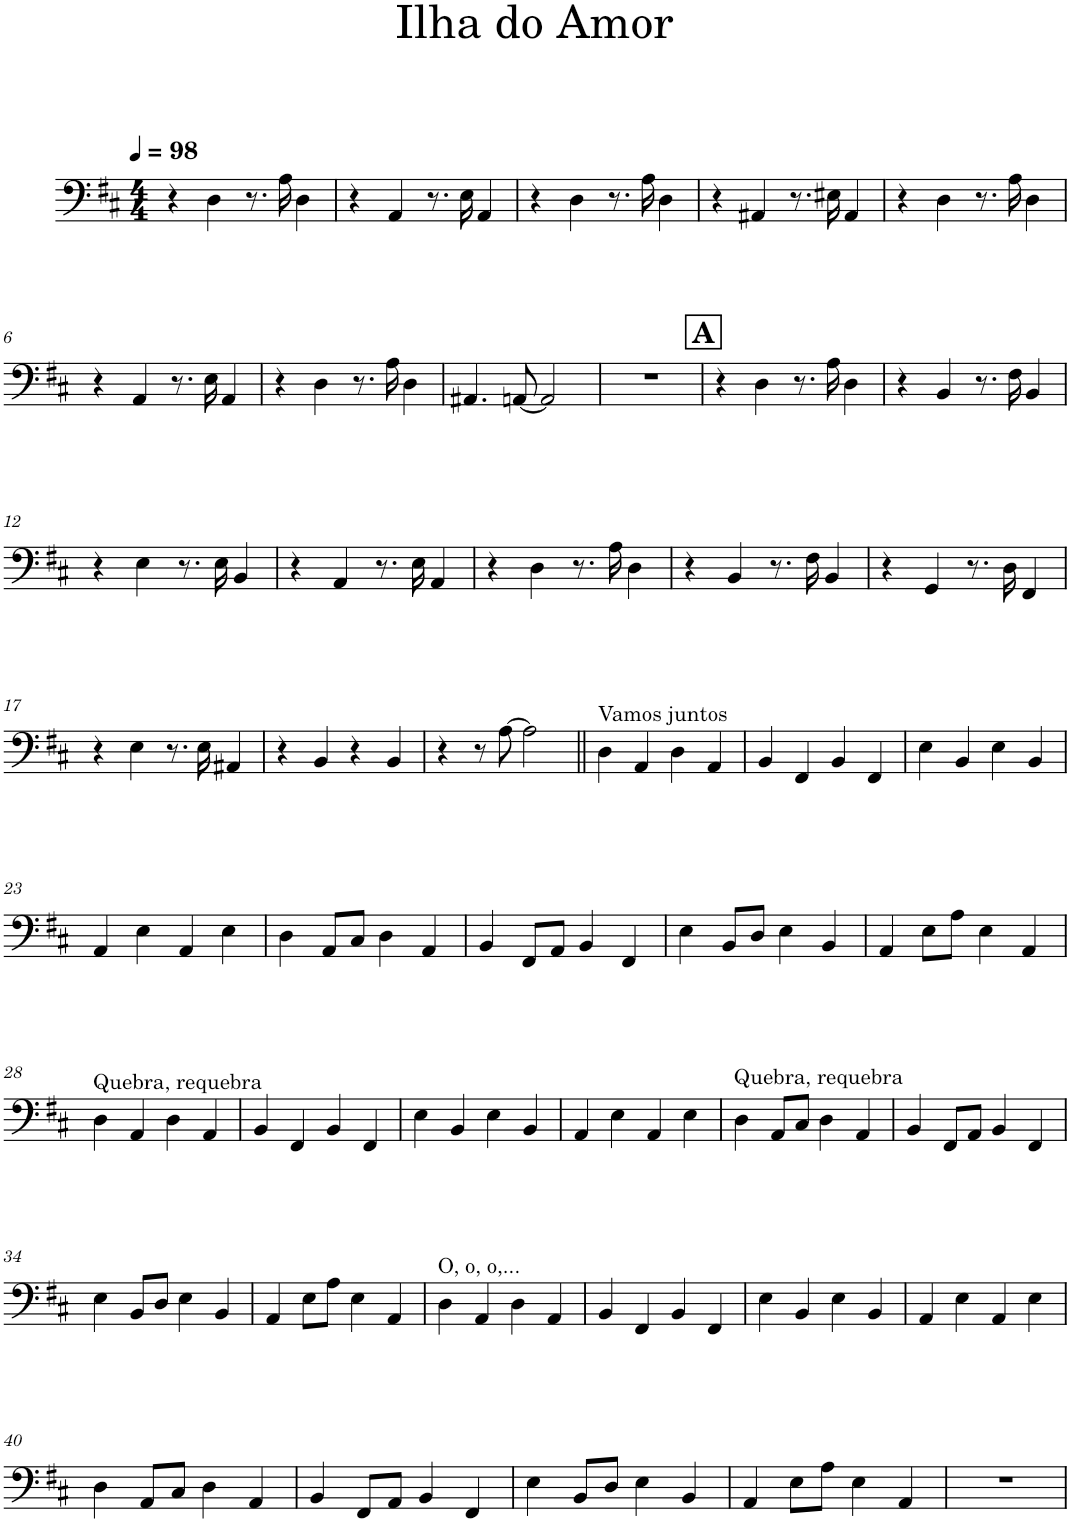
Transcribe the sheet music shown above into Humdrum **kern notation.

**kern
*part1
*staff1
*I"Bass Guitar
*I'B. Guit.
*clefF4
*Trd7c12
*k[f#c#]
*M4/4
*MM98
=1
4r
4D\
8.r
16A\
4D\
=2
4r
4AA/
8.r
16E\
4AA/
=3
4r
4D\
8.r
16A\
4D\
=4
4r
4AA#X/
8.r
16E#X\
4AA#/
=5
4r
4D\
8.r
16A\
4D\
!!LO:LB:g=z
=6
4r
4AA/
8.r
16E\
4AA/
=7
4r
4D\
8.r
16A\
4D\
=8
4.AA#X/
[8AAn/
2AA/]
=9
1r
!!LO:REH:place=s1:a:B:cj:fs=14:t=A
=10
4r
4D\
8.r
16A\
4D\
=11
4r
4BB/
8.r
16F#\
4BB/
!!LO:LB:g=z
=12
4r
4E\
8.r
16E\
4BB/
=13
4r
4AA/
8.r
16E\
4AA/
=14
4r
4D\
8.r
16A\
4D\
=15
4r
4BB/
8.r
16F#\
4BB/
=16
4r
4GG/
8.r
16D\
4FF#/
!!LO:LB:g=z
=17
4r
4E\
8.r
16E\
4AA#X/
=18
4r
4BB/
4r
4BB/
=19
4r
8r
[8A\
2A\]
=20||
!LO:TX:a:t=Vamos juntos
4D\
4AA/
4D\
4AA/
=21
4BB/
4FF#/
4BB/
4FF#/
=22
4E\
4BB/
4E\
4BB/
!!LO:LB:g=z
=23
4AA/
4E\
4AA/
4E\
=24
4D\
8AA/L
8C#/J
4D\
4AA/
=25
4BB/
8FF#/L
8AA/J
4BB/
4FF#/
=26
4E\
8BB/L
8D/J
4E\
4BB/
=27
4AA/
8E\L
8A\J
4E\
4AA/
!!LO:LB:g=z
=28
!LO:TX:a:t=Quebra, requebra
4D\
4AA/
4D\
4AA/
=29
4BB/
4FF#/
4BB/
4FF#/
=30
4E\
4BB/
4E\
4BB/
=31
4AA/
4E\
4AA/
4E\
=32
!LO:TX:a:t=Quebra, requebra
4D\
8AA/L
8C#/J
4D\
4AA/
=33
4BB/
8FF#/L
8AA/J
4BB/
4FF#/
!!LO:LB:g=z
=34
4E\
8BB/L
8D/J
4E\
4BB/
=35
4AA/
8E\L
8A\J
4E\
4AA/
=36
!LO:TX:a:t=O, o, o,...
4D\
4AA/
4D\
4AA/
=37
4BB/
4FF#/
4BB/
4FF#/
=38
4E\
4BB/
4E\
4BB/
=39
4AA/
4E\
4AA/
4E\
!!LO:LB:g=z
=40
4D\
8AA/L
8C#/J
4D\
4AA/
=41
4BB/
8FF#/L
8AA/J
4BB/
4FF#/
=42
4E\
8BB/L
8D/J
4E\
4BB/
=43
4AA/
8E\L
8A\J
4E\
4AA/
=44
1r
=
*-
